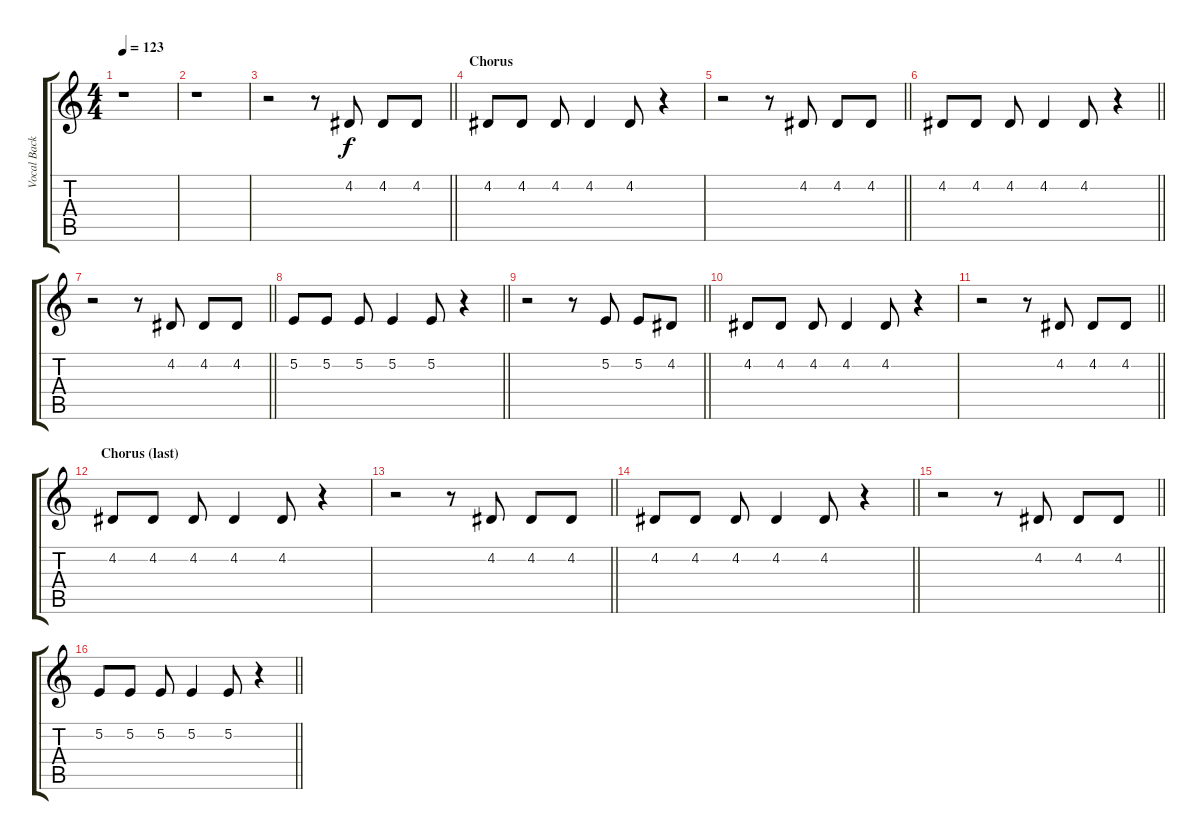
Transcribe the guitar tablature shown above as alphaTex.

\track ("Vocal Backup" "Vocal Back") {instrument altosax}
\staff {score tabs}
\tuning (E4 B3 G3 D3 A2 E2) {hide}
\ts (4 4)
\tempo 123
\clef g2
\ks c
r.1{dy f} |
r.1 |
\barLineRight lightlight
r.2 r.8 4.2.8 4.2.8 4.2.8 |
\section ("" "Chorus ")
4.2.8 4.2.8 4.2.8 4.2.4 4.2.8 r.4 |
\barLineRight lightlight
r.2 r.8 4.2.8 4.2.8 4.2.8 |
\barLineRight lightlight
4.2.8 4.2.8 4.2.8 4.2.4 4.2.8 r.4 |
\barLineRight lightlight
r.2 r.8 4.2.8 4.2.8 4.2.8 |
\barLineRight lightlight
5.2.8 5.2.8 5.2.8 5.2.4 5.2.8 r.4 |
\barLineRight lightlight
r.2 r.8 5.2.8 5.2.8 4.2.8 |
4.2.8 4.2.8 4.2.8 4.2.4 4.2.8 r.4 |
\barLineRight lightlight
r.2 r.8 4.2.8 4.2.8 4.2.8 |
\section ("" "  Chorus (last)")
4.2.8 4.2.8 4.2.8 4.2.4 4.2.8 r.4 |
\barLineRight lightlight
r.2 r.8 4.2.8 4.2.8 4.2.8 |
\barLineRight lightlight
4.2.8 4.2.8 4.2.8 4.2.4 4.2.8 r.4 |
\barLineRight lightlight
r.2 r.8 4.2.8 4.2.8 4.2.8 |
\barLineRight lightlight
5.2.8 5.2.8 5.2.8 5.2.4 5.2.8 r.4
